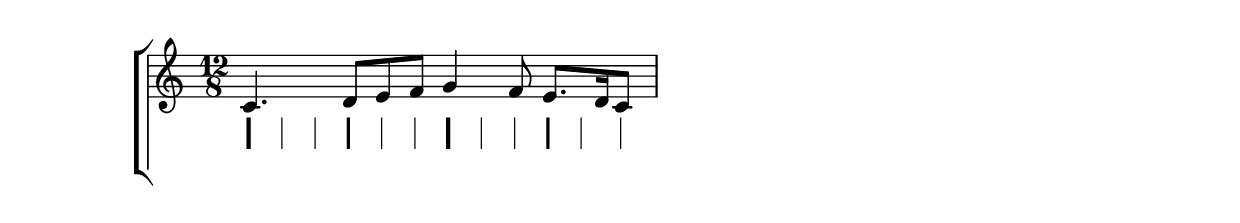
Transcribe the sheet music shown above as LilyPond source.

%% Do not edit this file; it is auto-generated from LSR http://lsr.dsi.unimi.it
%% This file is in the public domain.
\version "2.11.55"

\header {
  lsrtags = "editorial-annotations"

  texidoces = "
Se pueden trazar líneas verticales normales entre pentagramas para
mostrar la relación entre notas; sin embargo, en caso de música
monofónica, podemos hacer invisible el segundo pentagrama, y que
las líneas sean más cortas, como en este fragmento de código.

"
  doctitlees = "Líneas de rejilla: destacar ritmos y la relación temporal entre notas"

  texidoc = "
Regular vertical lines can be drawn between staves to show notes
synchronization; however, in case of monophonic music, you may want to
make the second stave invisible, and make the lines shorter like in
this snippet.

"
  doctitle = "Grid lines: emphasizing rhythms and notes synchronization"
} % begin verbatim
%% sets of grid
\layout {
 \context {
   \Staff
   \consists "Grid_point_engraver"
   gridInterval = #(ly:make-moment 1 8)
%% lines length
   \override GridPoint #'Y-extent = #'(6 . 0)
 }
 \context {
   \StaffGroup
   \remove "System_start_delimiter_engraver"
 }
}

\layout {
 ragged-right = ##t
}
\new Score
\with {
 \consists "Grid_line_span_engraver"
%% centers grid lines  horizontally below noteheads
 \override NoteColumn #'X-offset = #-0.5
}

\new ChoirStaff <<
 \new Staff
 {
   \time 12/8
   \stemUp
   \relative {
   c'4. d8 e8 f g4 f8 e8.[ d16 c8] }
 }
 \new Staff
 {
%% making sure the lines will be placed outside the Staff
   \override Score.GridLine #'extra-offset = #'( 0.0 . -4.0 )

%% hides staff and notes so that only the grid lines are visible
   \override NoteHead #'transparent = ##t
   \override NoteHead #'no-ledgers = ##t
   \override Stem #'transparent = ##t
   \override Beam #'transparent = ##t
   \override Staff.BarLine #'transparent = ##t
   \override Staff.StaffSymbol #'line-count = #0
   \override Staff.TimeSignature #'transparent = ##t
   \override Staff.Clef #'transparent = ##t

% you have to put 'dummy' notes here to force regular grid spacing...
 \once  \override Score.GridLine #'thickness = #4.0
 c8   c8   c8
 \once  \override Score.GridLine #'thickness = #3.0
 c8   c8   c8
 \once  \override Score.GridLine #'thickness = #4.0
 c8   c8   c8
 \once  \override Score.GridLine #'thickness = #3.0
 c8   c8   c8
 }
>>
